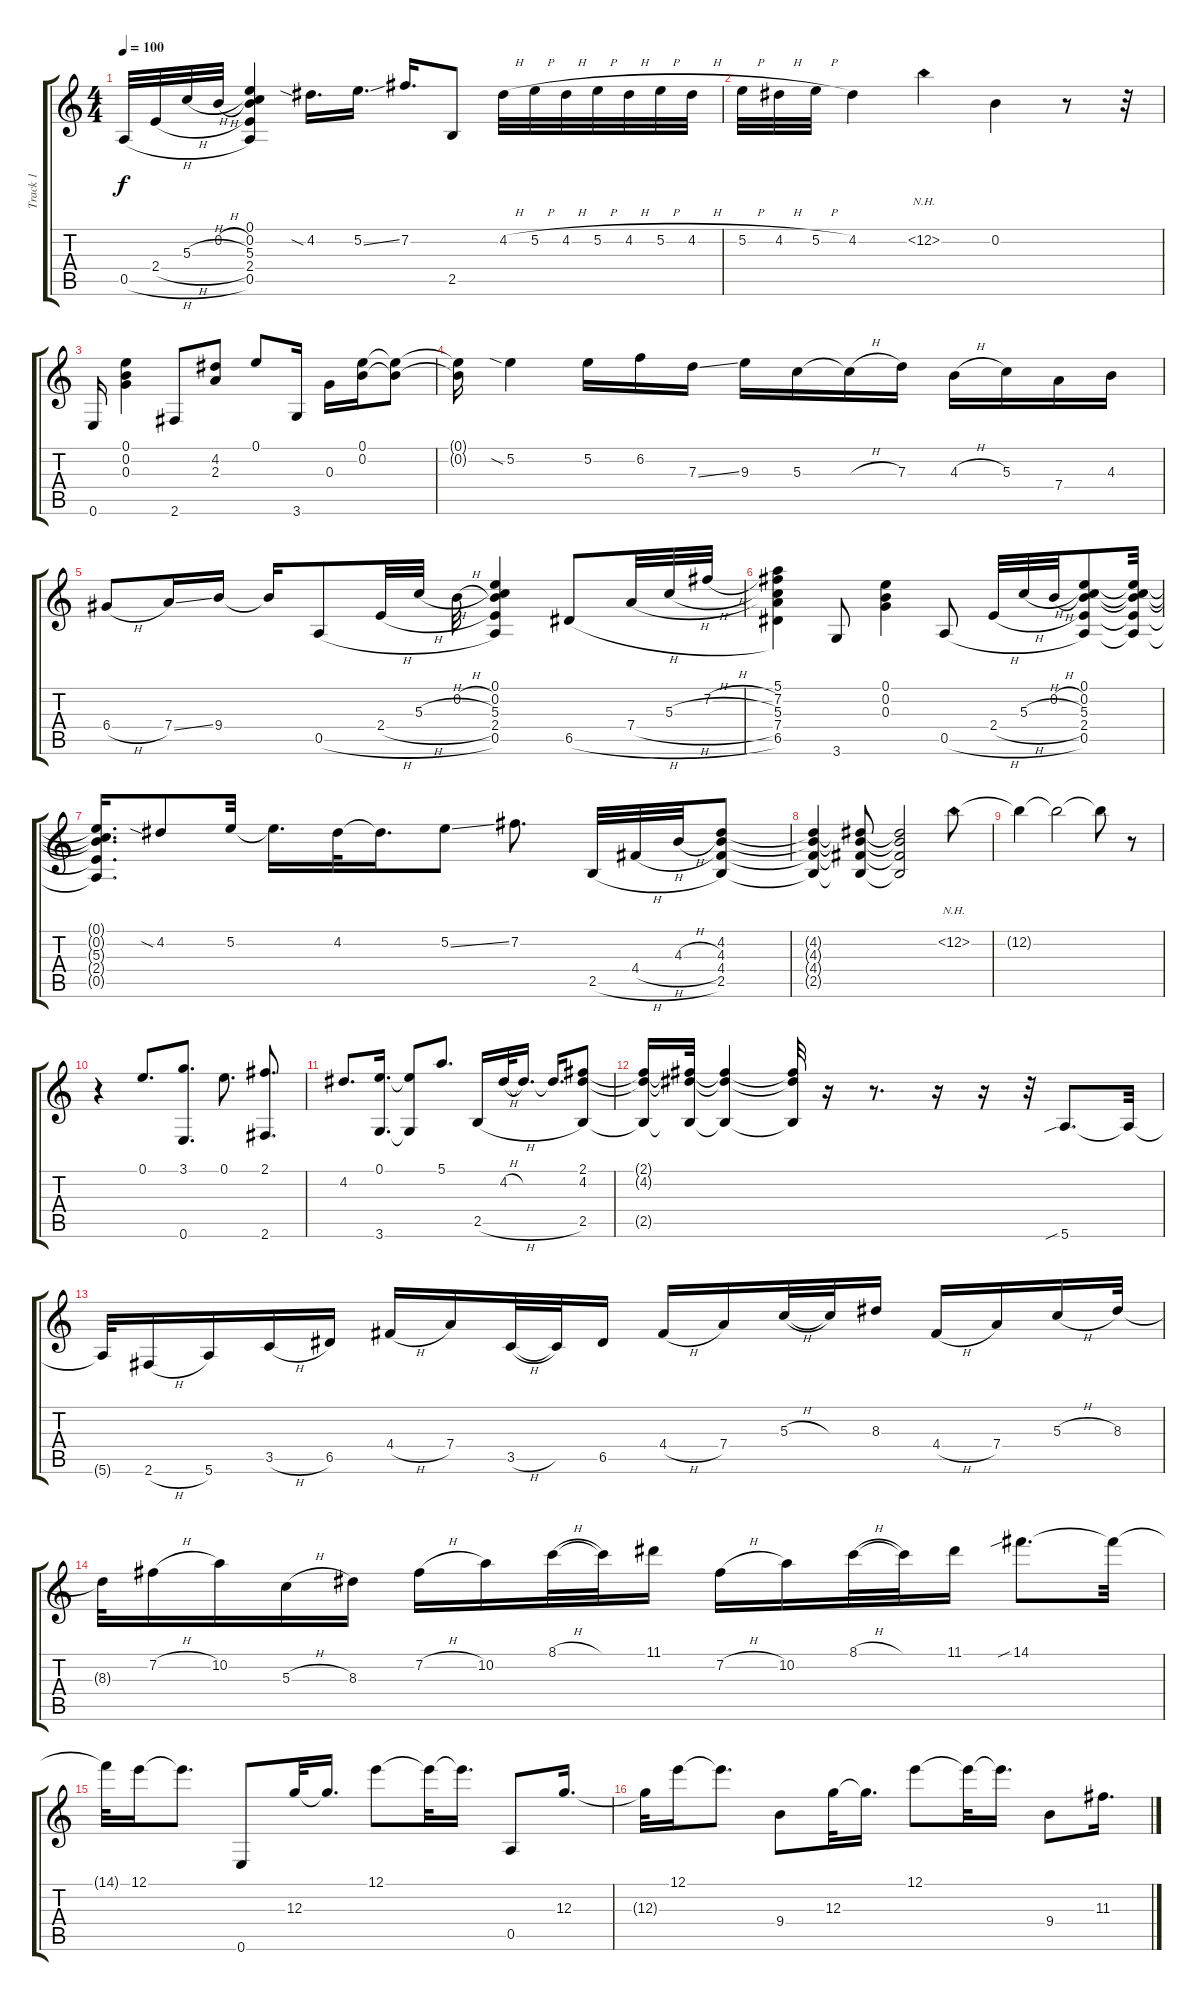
\track ("Track 1" "Track 1") {instrument acousticguitarsteel}
\staff {score tabs}
\tuning (E4 B3 G3 D3 A2 E2) {hide}
\ts (4 4)
\tempo 100
\clef g2
\ks c
0.5{h}.32{dy f} 2.4{h}.32 5.3{h}.32 0.2{h}.32 (0.1 0.2 5.3 2.4 0.5).4 4.2{sia}.16{d} 5.2{ss}.16{d} 7.2.16{d} 2.5.8 4.2{h}.32 5.2{h}.32 4.2{h}.32 5.2{h}.32 4.2{h}.32 5.2{h}.32 4.2{h}.32 |
5.2{h}.32 4.2{h}.32 5.2{h}.32 4.2.4 12.2{nh}.4 0.2.4 r.8 r.32 |
0.6.16 (0.1 0.2 0.3).4 2.6.8 (4.2 2.3).8 0.1.8 3.6.16 0.3.16 (0.1 0.2).16 (0.1{t} 0.2{t}).8 |
(0.1{t} 0.2{t}).16 5.2{sia}.4 5.2.16 6.2.16 7.3{ss}.16 9.3.16 5.3.16 5.3{h t}.16 7.3.16 4.3{h}.16 5.3.16 7.4.16 4.3.16 |
6.4{h}.8 7.4{ss}.16 9.4.16 9.4{t}.16 0.5{h}.8 2.4{h}.32 5.3{h}.32 0.2{h}.32 (0.1 0.2 5.3 2.4 0.5).4 6.5{h}.8 7.4{h}.32 5.3{h}.32 7.2{h}.32 |
(5.1 7.2 5.3 7.4 6.5).4 3.6.8 (0.1 0.2 0.3).4 0.5{h}.8 2.4{h}.32 5.3{h}.32 0.2{h}.32 (0.1 0.2 5.3 2.4 0.5).8 (0.1{t} 0.2{t} 5.3{t} 2.4{t} 0.5{t}).32 |
(0.1{t} 0.2{t} 5.3{t} 2.4{t} 0.5{t}).16{d} 4.2{sia}.8 5.2.32 5.2{t}.16{d} 4.2.32 4.2{t}.16{d} 5.2{ss}.8 7.2.8{d} 2.5{h}.32 4.4{h}.32 4.3{h}.32 (4.2 4.3 4.4 2.5).8 |
(4.2{t} 4.3{t} 4.4{t} 2.5{t}).4 (4.2{t} 4.3{t} 4.4{t} 2.5{t}).8 (4.2{t} 4.3{t} 4.4{t} 2.5{t}).2 12.2{nh}.8 |
12.2{t}.4 12.2{t}.2 12.2{t}.8 r.8 |
r.4 0.1.8{d} (3.1 0.6).8{d} 0.1.8{d} (2.1 2.6).8{d} |
4.2.8{d} (0.1 3.6).16{d} (0.1{t} 3.6{t}).8 5.1.8{d} 2.5{h}.16 4.2{h}.32 4.2{t}.16{d} 4.2{t}.16{d} (2.1 4.2 2.5).8 |
(2.1{t} 4.2{t} 2.5{t}).16 (2.1{t} 4.2{t} 2.5{t}).32 (2.1{t} 4.2{t} 2.5{t}).4 (2.1{t} 4.2{t} 2.5{t}).32 r.16 r.8{d} r.16 r.16 r.32 5.6{sib}.8{d} 5.6{t}.32 |
5.6{t}.32 2.6{h}.16 5.6.16 3.5{h}.16 6.5.16 4.4{h}.16 7.4.16 3.5{h}.32 3.5{t}.32 6.5.16 4.4{h}.16 7.4.16 5.3{h}.32 5.3{t}.32 8.3.16 4.4{h}.16 7.4.16 5.3{h}.16 8.3.32 |
8.3{t}.32 7.2{h}.16 10.2.16 5.3{h}.16 8.3.16 7.2{h}.16 10.2.16 8.1{h}.32 8.1{t}.32 11.1.16 7.2{h}.16 10.2.16 8.1{h}.32 8.1{t}.32 11.1.16 14.1{sib}.8{d} 14.1{t}.32 |
14.1{t}.32 12.1.16 12.1{t}.8{d} 0.6.8 12.3.32 12.3{t}.16{d} 12.1.8 12.1{t}.32 12.1{t}.16{d} 0.5.8 12.3.16{d} |
12.3{t}.32 12.1.16 12.1{t}.8{d} 9.4.8 12.3.32 12.3{t}.16{d} 12.1.8 12.1{t}.32 12.1{t}.16{d} 9.4.8 11.3.16{d}
